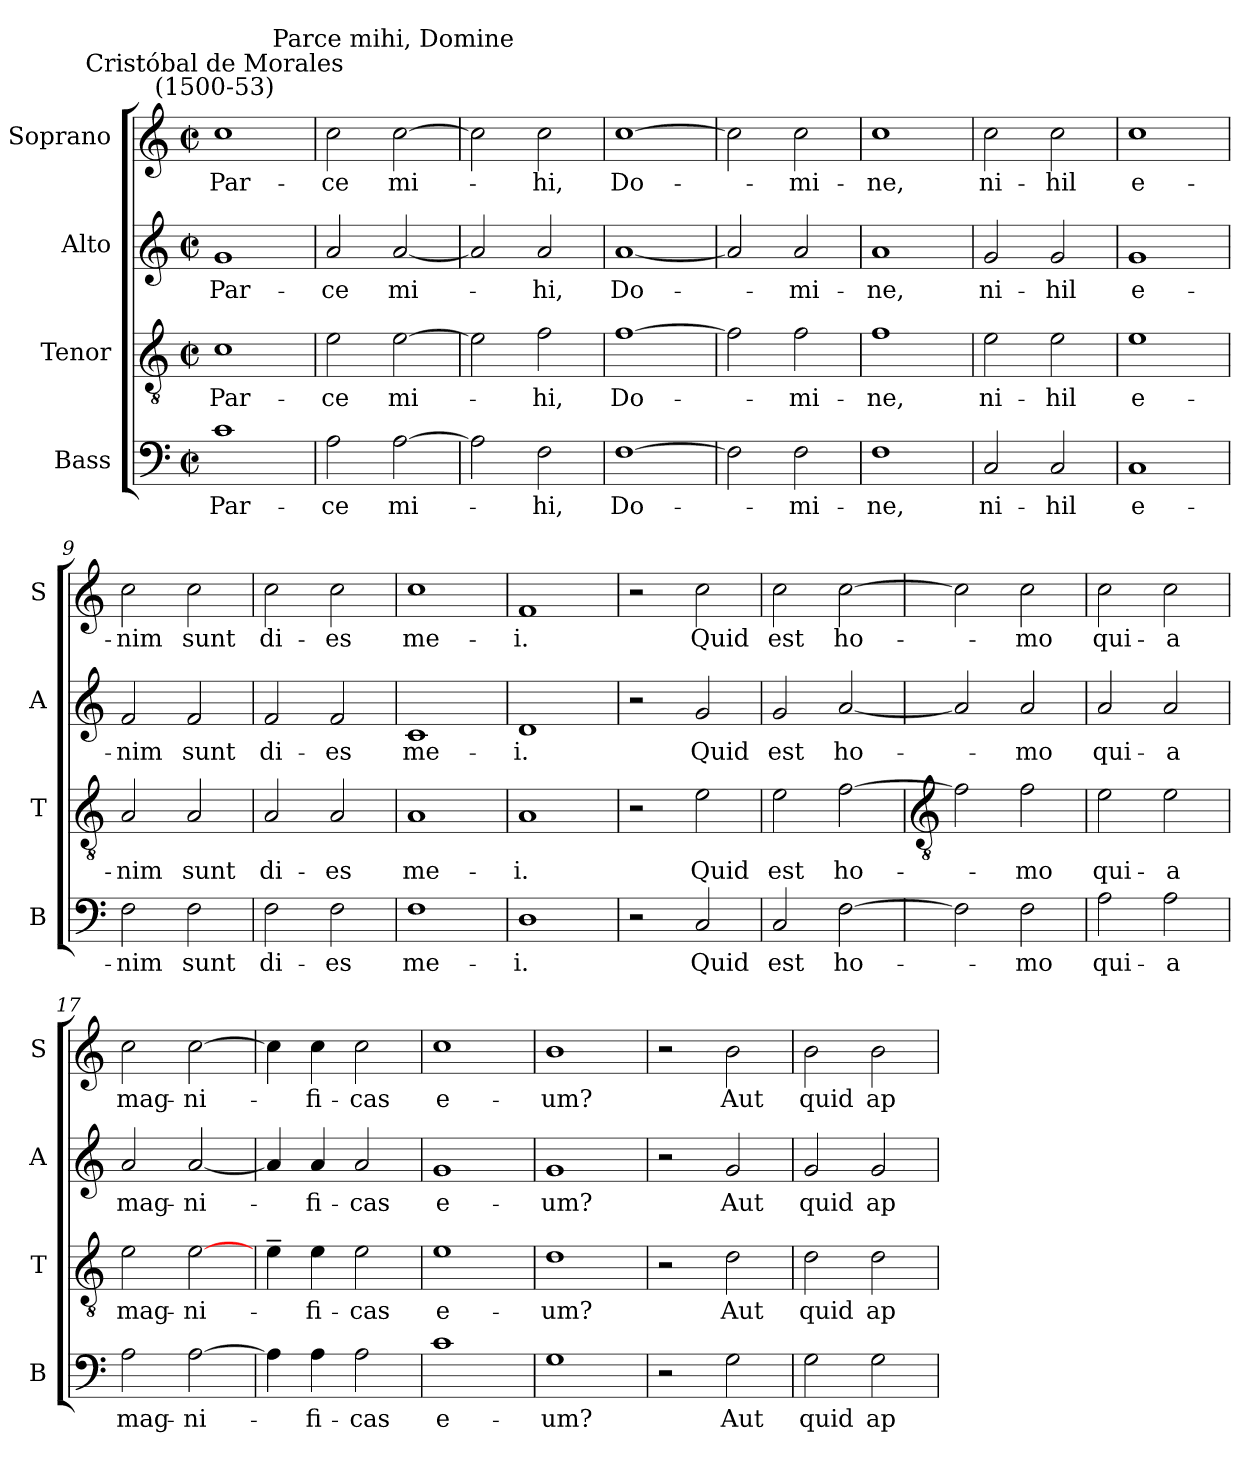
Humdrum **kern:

**kern	**text	**kern	**text	**kern	**text	**kern	**text
*part4	*part4	*part3	*part3	*part2	*part2	*part1	*part1
*staff4	*staff4	*staff3	*staff3	*staff2	*staff2	*staff1	*staff1
*I"Bass	*	*I"Tenor	*	*I"Alto	*	*I"Soprano	*
*I'B	*	*I'T	*	*I'A	*	*I'S	*
*clefF4	*	*clefGv2	*	*clefG2	*	*clefG2	*
*k[]	*	*k[]	*	*k[]	*	*k[]	*
*C:	*	*C:	*	*C:	*	*C:	*
*M2/2	*	*M2/2	*	*M2/2	*	*M2/2	*
*met(c|)	*	*met(c|)	*	*met(c|)	*	*met(c|)	*
=1	=1	=1	=1	=1	=1	=1	=1
!	!	!	!	!	!	!LO:TX:a:cj:t=Cristóbal de Morales\n(1500-53)	!
!	!LO:LY:b	!	!LO:LY:b	!	!LO:LY:b	!	!LO:LY:b
1c	Par-	1c	Par-	1g	Par-	1cc	Par-
=2	=2	=2	=2	=2	=2	=2	=2
!	!LO:LY:b	!	!LO:LY:b	!	!LO:LY:b	!	!LO:LY:b
2A	-ce	2e	-ce	2a	-ce	2cc	-ce
!	!	!	!	!	!	!LO:TX:a:cj:t=Parce mihi, Domine	!
!	!LO:LY:b	!	!LO:LY:b	!	!LO:LY:b	!	!LO:LY:b
[2A	mi-	[2e	mi-	[2a	mi-	[2cc	mi-
=3	=3	=3	=3	=3	=3	=3	=3
2A]	.	2e]	.	2a]	.	2cc]	.
!	!LO:LY:b	!	!LO:LY:b	!	!LO:LY:b	!	!LO:LY:b
2F	hi,	2f	hi,	2a	hi,	2cc	hi,
=4	=4	=4	=4	=4	=4	=4	=4
!	!LO:LY:b	!	!LO:LY:b	!	!LO:LY:b	!	!LO:LY:b
[1F	Do-	[1f	Do-	[1a	Do-	[1cc	Do-
=5	=5	=5	=5	=5	=5	=5	=5
2F]	.	2f]	.	2a]	.	2cc]	.
!	!LO:LY:b	!	!LO:LY:b	!	!LO:LY:b	!	!LO:LY:b
2F	mi-	2f	mi-	2a	mi-	2cc	mi-
=6	=6	=6	=6	=6	=6	=6	=6
!	!LO:LY:b	!	!LO:LY:b	!	!LO:LY:b	!	!LO:LY:b
1F	-ne,	1f	-ne,	1a	-ne,	1cc	-ne,
=7	=7	=7	=7	=7	=7	=7	=7
!	!LO:LY:b	!	!LO:LY:b	!	!LO:LY:b	!	!LO:LY:b
2C	ni-	2e	ni-	2g	ni-	2cc	ni-
!	!LO:LY:b	!	!LO:LY:b	!	!LO:LY:b	!	!LO:LY:b
2C	-hil	2e	-hil	2g	-hil	2cc	-hil
=8	=8	=8	=8	=8	=8	=8	=8
!	!LO:LY:b	!	!LO:LY:b	!	!LO:LY:b	!	!LO:LY:b
1C	e-	1e	e-	1g	e-	1cc	e-
=9	=9	=9	=9	=9	=9	=9	=9
!	!LO:LY:b	!	!LO:LY:b	!	!LO:LY:b	!	!LO:LY:b
2F	-nim	2A	-nim	2f	-nim	2cc	-nim
!	!LO:LY:b	!	!LO:LY:b	!	!LO:LY:b	!	!LO:LY:b
2F	sunt	2A	sunt	2f	sunt	2cc	sunt
=10	=10	=10	=10	=10	=10	=10	=10
!	!LO:LY:b	!	!LO:LY:b	!	!LO:LY:b	!	!LO:LY:b
2F	di-	2A	di-	2f	di-	2cc	di-
!	!LO:LY:b	!	!LO:LY:b	!	!LO:LY:b	!	!LO:LY:b
2F	-es	2A	-es	2f	-es	2cc	-es
=11	=11	=11	=11	=11	=11	=11	=11
!	!LO:LY:b	!	!LO:LY:b	!	!LO:LY:b	!	!LO:LY:b
1F	me-	1A	me-	1c	me-	1cc	me-
=12	=12	=12	=12	=12	=12	=12	=12
!	!LO:LY:b	!	!LO:LY:b	!	!LO:LY:b	!	!LO:LY:b
1D	-i.	1A	-i.	1d	-i.	1f	-i.
=13	=13	=13	=13	=13	=13	=13	=13
2r	.	2r	.	2r	.	2r	.
!	!LO:LY:b	!	!LO:LY:b	!	!LO:LY:b	!	!LO:LY:b
2C	Quid	2e	Quid	2g	Quid	2cc	Quid
=14	=14	=14	=14	=14	=14	=14	=14
!	!LO:LY:b	!	!LO:LY:b	!	!LO:LY:b	!	!LO:LY:b
2C	est	2e	est	2g	est	2cc	est
!	!LO:LY:b	!	!LO:LY:b	!	!LO:LY:b	!	!LO:LY:b
[2F	ho-	[2f	ho-	[2a	ho-	[2cc	ho-
!!LO:LB:g=z
=15	=15	=15	=15	=15	=15	=15	=15
*	*	*clefGv2	*	*	*	*	*
2F]	.	2f]	.	2a]	.	2cc]	.
!	!LO:LY:b	!	!LO:LY:b	!	!LO:LY:b	!	!LO:LY:b
2F	mo	2f	mo	2a	mo	2cc	mo
=16	=16	=16	=16	=16	=16	=16	=16
!	!LO:LY:b	!	!LO:LY:b	!	!LO:LY:b	!	!LO:LY:b
2A	qui-	2e	qui-	2a	qui-	2cc	qui-
!	!LO:LY:b	!	!LO:LY:b	!	!LO:LY:b	!	!LO:LY:b
2A	-a	2e	-a	2a	-a	2cc	-a
=17	=17	=17	=17	=17	=17	=17	=17
!	!LO:LY:b	!	!LO:LY:b	!	!LO:LY:b	!	!LO:LY:b
2A	mag-	2e	mag-	2a	mag-	2cc	mag-
!	!LO:LY:b	!	!LO:LY:b	!	!LO:LY:b	!	!LO:LY:b
[2A	-ni-	[2e	-ni-	[2a	-ni-	[2cc	-ni-
=18	=18	=18	=18	=18	=18	=18	=18
4A]	.	4e~	.	4a]	.	4cc]	.
!	!LO:LY:b	!	!LO:LY:b	!	!LO:LY:b	!	!LO:LY:b
4A	fi-	4e	fi-	4a	fi-	4cc	fi-
!	!LO:LY:b	!	!LO:LY:b	!	!LO:LY:b	!	!LO:LY:b
2A	-cas	2e	-cas	2a	-cas	2cc	-cas
=19	=19	=19	=19	=19	=19	=19	=19
!	!LO:LY:b	!	!LO:LY:b	!	!LO:LY:b	!	!LO:LY:b
1c	e-	1e	e-	1g	e-	1cc	e-
=20	=20	=20	=20	=20	=20	=20	=20
!	!LO:LY:b	!	!LO:LY:b	!	!LO:LY:b	!	!LO:LY:b
1G	-um?	1d	-um?	1g	-um?	1b	-um?
=21	=21	=21	=21	=21	=21	=21	=21
2r	.	2r	.	2r	.	2r	.
!	!LO:LY:b	!	!LO:LY:b	!	!LO:LY:b	!	!LO:LY:b
2G	Aut	2d	Aut	2g	Aut	2b	Aut
=22	=22	=22	=22	=22	=22	=22	=22
!	!LO:LY:b	!	!LO:LY:b	!	!LO:LY:b	!	!LO:LY:b
2G	quid	2d	quid	2g	quid	2b	quid
!	!LO:LY:b	!	!LO:LY:b	!	!LO:LY:b	!	!LO:LY:b
2G	ap-	2d	ap-	2g	ap-	2b	ap-
=	=	=	=	=	=	=	=
*-	*-	*-	*-	*-	*-	*-	*-
